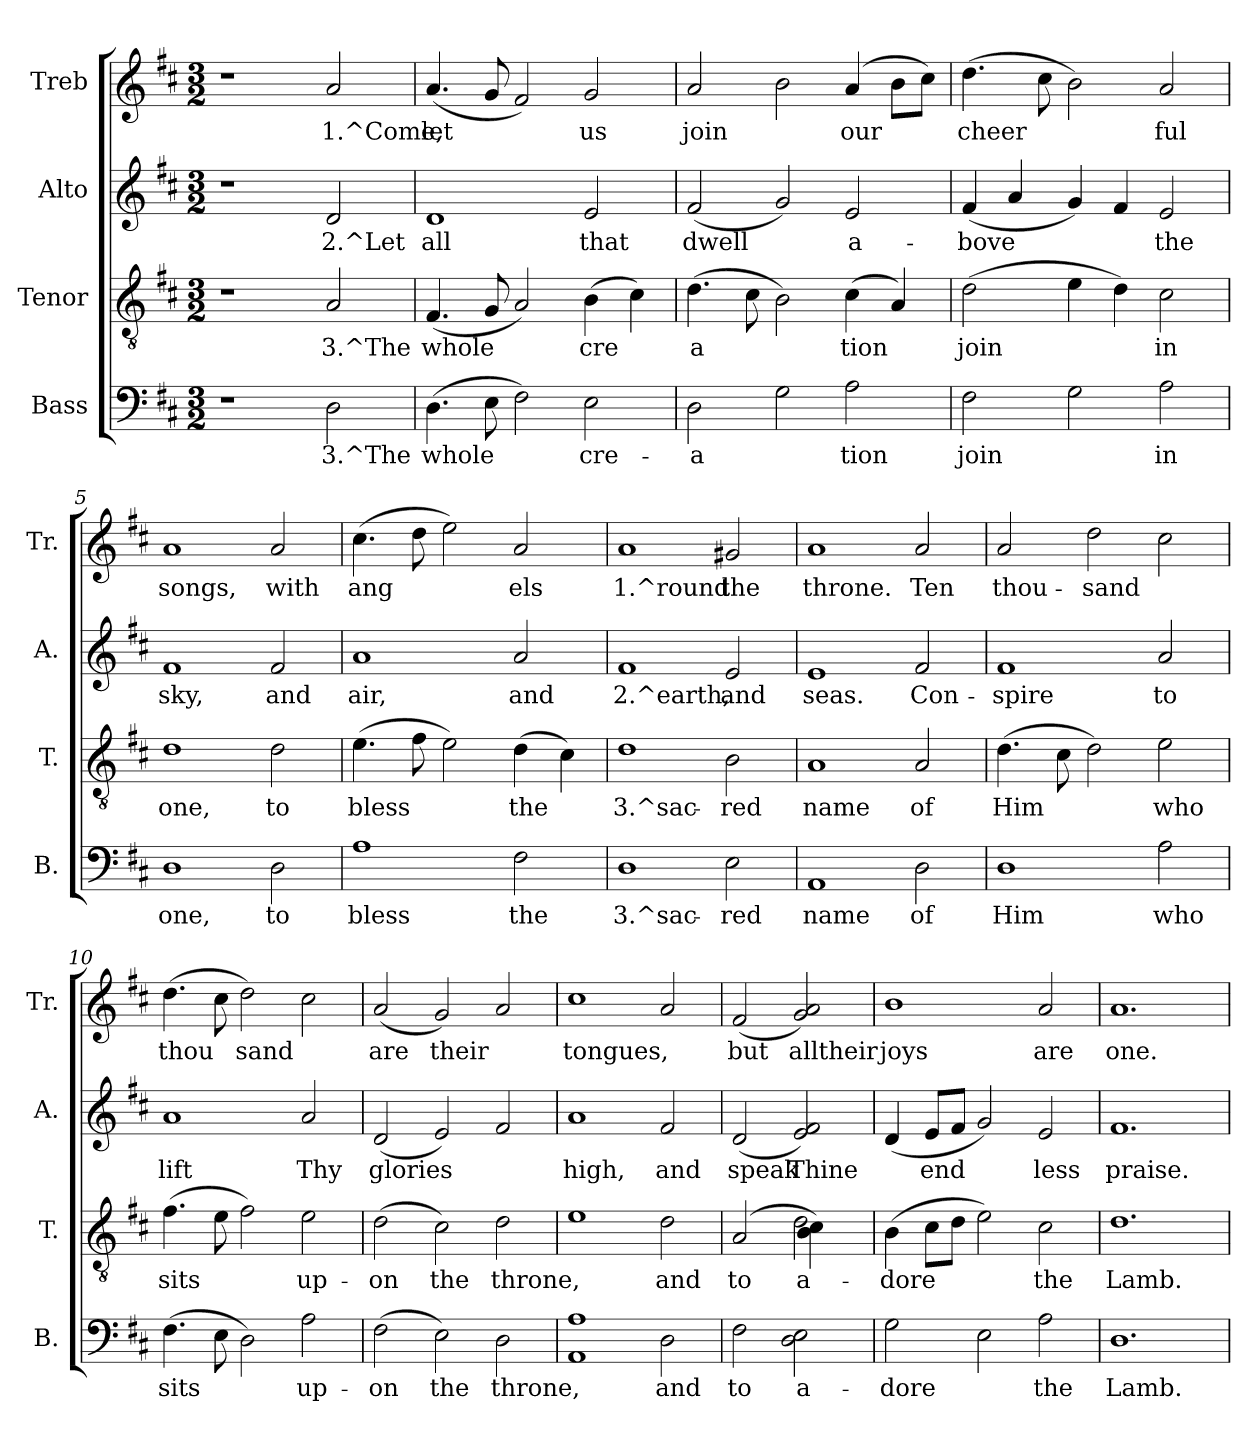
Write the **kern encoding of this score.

**kern	**text	**kern	**text	**kern	**text	**kern	**text
*part4	*part4	*part3	*part3	*part2	*part2	*part1	*part1
*staff4	*staff4	*staff3	*staff3	*staff2	*staff2	*staff1	*staff1
*I"Bass	*	*I"Tenor	*	*I"Alto	*	*I"Treb	*
*I'B.	*	*I'T.	*	*I'A.	*	*I'Tr.	*
!!LO:PB:g=z
*stria5	*	*stria5	*	*stria5	*	*stria5	*
*clefF4	*	*clefGv2	*	*clefG2	*	*clefG2	*
*k[f#c#]	*	*k[f#c#]	*	*k[f#c#]	*	*k[f#c#]	*
*D:	*	*D:	*	*D:	*	*D:	*
*M3/2	*	*M3/2	*	*M3/2	*	*M3/2	*
=1	=1	=1	=1	=1	=1	=1	=1
1r	.	1r	.	1r	.	1r	.
!	!LO:LY:a:rj	!	!LO:LY:b:rj	!	!LO:LY:b:rj	!	!LO:LY:b:rj
2D\	3.^The	2A/	3.^The	2d/	2.^Let	2a/	1.^Come,
=2	=2	=2	=2	=2	=2	=2	=2
!	!LO:LY:a:rj	!	!LO:LY:b:rj	!	!LO:LY:b:rj	!	!LO:LY:b:rj
(>4.D\	whole	(<4.F#/	whole	1d	all	(<4.a/	let
!	!LO:LY:a:rj	!	!LO:LY:b:rj	!	!	!	!LO:LY:b:rj
8E\	.	8G/	.	.	.	8g/	.
!	!LO:LY:a:rj	!	!LO:LY:b:rj	!	!	!	!LO:LY:b:rj
2F#\)	.	2A/)	.	.	.	2f#/)	.
!	!LO:LY:a:rj	!	!LO:LY:b:rj	!	!LO:LY:b:rj	!	!LO:LY:b:rj
2E\	cre-	(>4B\	cre-	2e/	that	2g/	us
!	!	!	!LO:LY:b:rj	!	!	!	!
.	.	4c#\)	--	.	.	.	.
=3	=3	=3	=3	=3	=3	=3	=3
!	!LO:LY:a:rj	!	!LO:LY:b:rj	!	!LO:LY:b:rj	!	!LO:LY:b:rj
2D\	-a-	(>4.d\	-a-	(<2f#/	dwell	2a/	join
!	!	!	!LO:LY:b:rj	!	!	!	!
.	.	8c#\	--	.	.	.	.
!	!LO:LY:a:rj	!	!LO:LY:b:rj	!	!LO:LY:b:rj	!	!LO:LY:b:rj
2G\	--	2B\)	--	2g/)	.	2b\	.
!	!LO:LY:a:rj	!	!LO:LY:b:rj	!	!LO:LY:b:rj	!	!LO:LY:b:rj
2A\	-tion	(>4c#\	-tion	2e/	a-	(>4a/	our
!	!	!	!LO:LY:b:rj	!	!	!	!LO:LY:b:rj
.	.	4A/)	.	.	.	8b\L	.
!	!	!	!	!	!	!	!LO:LY:b:rj
.	.	.	.	.	.	8cc#\J)	.
=4	=4	=4	=4	=4	=4	=4	=4
!	!LO:LY:a:rj	!	!LO:LY:b:rj	!	!LO:LY:b:rj	!	!LO:LY:b:rj
2F#\	join	(>2d\	join	(<4f#/	-bove	(>4.dd\	cheer-
!	!	!	!	!	!LO:LY:b:rj	!	!
.	.	.	.	4a/	.	.	.
!	!	!	!	!	!	!	!LO:LY:b:rj
.	.	.	.	.	.	8cc#\	--
!	!LO:LY:a:rj	!	!LO:LY:b:rj	!	!LO:LY:b:rj	!	!LO:LY:b:rj
2G\	.	4e\	.	4g/)	.	2b\)	--
!	!	!	!LO:LY:b:rj	!	!LO:LY:b:rj	!	!
.	.	4d\)	.	4f#/	.	.	.
!	!LO:LY:a:rj	!	!LO:LY:b:rj	!	!LO:LY:b:rj	!	!LO:LY:b:rj
2A\	in	2c#\	in	2e/	the	2a/	-ful
=5	=5	=5	=5	=5	=5	=5	=5
!	!LO:LY:a:rj	!	!LO:LY:b:rj	!	!LO:LY:b:rj	!	!LO:LY:b:rj
1D	one,	1d	one,	1f#	sky,	1a	songs,
!	!LO:LY:a:rj	!	!LO:LY:b:rj	!	!LO:LY:b:rj	!	!LO:LY:b:rj
2D\	to	2d\	to	2f#/	and	2a/	with
=6	=6	=6	=6	=6	=6	=6	=6
!	!LO:LY:a:rj	!	!LO:LY:b:rj	!	!LO:LY:b:rj	!	!LO:LY:b:rj
1A	bless	(>4.e\	bless	1a	air,	(>4.cc#\	ang-
!	!	!	!LO:LY:b:rj	!	!	!	!LO:LY:b:rj
.	.	8f#\	.	.	.	8dd\	--
!	!	!	!LO:LY:b:rj	!	!	!	!LO:LY:b:rj
.	.	2e\)	.	.	.	2ee\)	--
!	!LO:LY:a:rj	!	!LO:LY:b:rj	!	!LO:LY:b:rj	!	!LO:LY:b:rj
2F#\	the	(>4d\	the	2a/	and	2a/	-els
!	!	!	!LO:LY:b:rj	!	!	!	!
.	.	4c#\)	.	.	.	.	.
!!LO:LB:g=z
=7	=7	=7	=7	=7	=7	=7	=7
!	!LO:LY:a:rj	!	!LO:LY:b:rj	!	!LO:LY:b:rj	!	!LO:LY:b:rj
1D	3.^sac-	1d	3.^sac-	1f#	2.^earth,	1a	1.^round
!	!LO:LY:a:rj	!	!LO:LY:b:rj	!	!LO:LY:b:rj	!	!LO:LY:b:rj
2E\	-red	2B\	-red	2e/	and	2g#X/	the
=8	=8	=8	=8	=8	=8	=8	=8
!	!LO:LY:a:rj	!	!LO:LY:b:rj	!	!LO:LY:b:rj	!	!LO:LY:b:rj
1AA	name	1A	name	1e	seas.	1a	throne.
!	!LO:LY:a:rj	!	!LO:LY:b:rj	!	!LO:LY:b:rj	!	!LO:LY:b:rj
2D\	of	2A/	of	2f#/	Con-	2a/	Ten
=9	=9	=9	=9	=9	=9	=9	=9
!	!LO:LY:a:rj	!	!LO:LY:b:rj	!	!LO:LY:b:rj	!	!LO:LY:b:rj
1D	Him	(>4.d\	Him	1f#	-spire	2a/	thou-
!	!	!	!LO:LY:b:rj	!	!	!	!
.	.	8c#\	.	.	.	.	.
!	!	!	!LO:LY:b:rj	!	!	!	!LO:LY:b:rj
.	.	2d\)	.	.	.	2dd\	-sand
!	!LO:LY:a:rj	!	!LO:LY:b:rj	!	!LO:LY:b:rj	!	!LO:LY:b:rj
2A\	who	2e\	who	2a/	to	2cc#\	.
=10	=10	=10	=10	=10	=10	=10	=10
!	!LO:LY:a:rj	!	!LO:LY:b:rj	!	!LO:LY:b:rj	!	!LO:LY:b:rj
(>4.F#\	sits	(>4.f#\	sits	1a	lift	(>4.dd\	thou-
!	!LO:LY:a:rj	!	!LO:LY:b:rj	!	!	!	!LO:LY:b:rj
8E\	.	8e\	.	.	.	8cc#\	--
!	!LO:LY:a:rj	!	!LO:LY:b:rj	!	!	!	!LO:LY:b:rj
2D\)	.	2f#\)	.	.	.	2dd\)	-sand
!	!LO:LY:a:rj	!	!LO:LY:b:rj	!	!LO:LY:b:rj	!	!LO:LY:b:rj
2A\	up-	2e\	up-	2a/	Thy	2cc#\	.
=11	=11	=11	=11	=11	=11	=11	=11
!	!LO:LY:a:rj	!	!LO:LY:b:rj	!	!LO:LY:b:rj	!	!LO:LY:b:rj
(>2F#\	-on	(>2d\	-on	(<2d/	glories	(<2a/	are
!	!LO:LY:a:rj	!	!LO:LY:b:rj	!	!LO:LY:b:rj	!	!LO:LY:b:rj
2E\)	the	2c#\)	the	2e/)	.	2g/)	their
!	!LO:LY:a:rj	!	!LO:LY:b:rj	!	!LO:LY:b:rj	!	!LO:LY:b:rj
2D\	throne,	2d\	throne,	2f#/	.	2a/	.
=12	=12	=12	=12	=12	=12	=12	=12
!	!LO:LY:a:rj	!	!LO:LY:b:rj	!	!LO:LY:b:rj	!	!LO:LY:b:rj
1A 1AA	.	1e	.	1a	high,	1cc#	tongues,
!	!LO:LY:a:rj	!	!LO:LY:b:rj	!	!LO:LY:b:rj	!	!LO:LY:b:rj
2D\	and	2d\	and	2f#/	and	2a/	.
=13	=13	=13	=13	=13	=13	=13	=13
!	!LO:LY:a:rj	!	!LO:LY:b:rj	!	!LO:LY:b:rj	!	!LO:LY:b:rj
*	*	*^	*	*	*	*	*
2F#\	to	(>2A/	2ryy	to	(<2d/	speak	(<2f#/	but
!	!LO:LY:a:rj	!	!	!LO:LY:b:rj	!	!LO:LY:b:rj	!	!LO:LY:b:rj
2E\ 2D\	a-	2d\	4c#\ 4B\)	a-	2e/ 2f#/)	Thine	2g/ 2a/)	alltheir
.	.	.	4ryy	.	.	.	.	.
=14	=14	=14	=14	=14	=14	=14	=14	=14
!	!LO:LY:a:rj	!	!	!LO:LY:b:rj	!	!LO:LY:b:rj	!	!LO:LY:b:rj
*	*	*v	*v	*	*	*	*	*
2G\	-dore	(>4B\	-dore	(<4d/	.	1b	joys
!	!	!	!LO:LY:b:rj	!	!LO:LY:b:rj	!	!
.	.	8c#\L	.	8e/L	end-	.	.
!	!	!	!LO:LY:b:rj	!	!LO:LY:b:rj	!	!
.	.	8d\J	.	8f#/J	--	.	.
!	!LO:LY:a:rj	!	!LO:LY:b:rj	!	!LO:LY:b:rj	!	!
2E\	.	2e\)	.	2g/)	--	.	.
!	!LO:LY:a:rj	!	!LO:LY:b:rj	!	!LO:LY:b:rj	!	!LO:LY:b:rj
2A\	the	2c#\	the	2e/	-less	2a/	are
=15	=15	=15	=15	=15	=15	=15	=15
!	!LO:LY:a:rj	!	!LO:LY:b:rj	!	!LO:LY:b:rj	!	!LO:LY:b:rj
1.D	Lamb.	1.d	Lamb.	1.f#	praise.	1.a	one.
=	=	=	=	=	=	=	=
*-	*-	*-	*-	*-	*-	*-	*-
